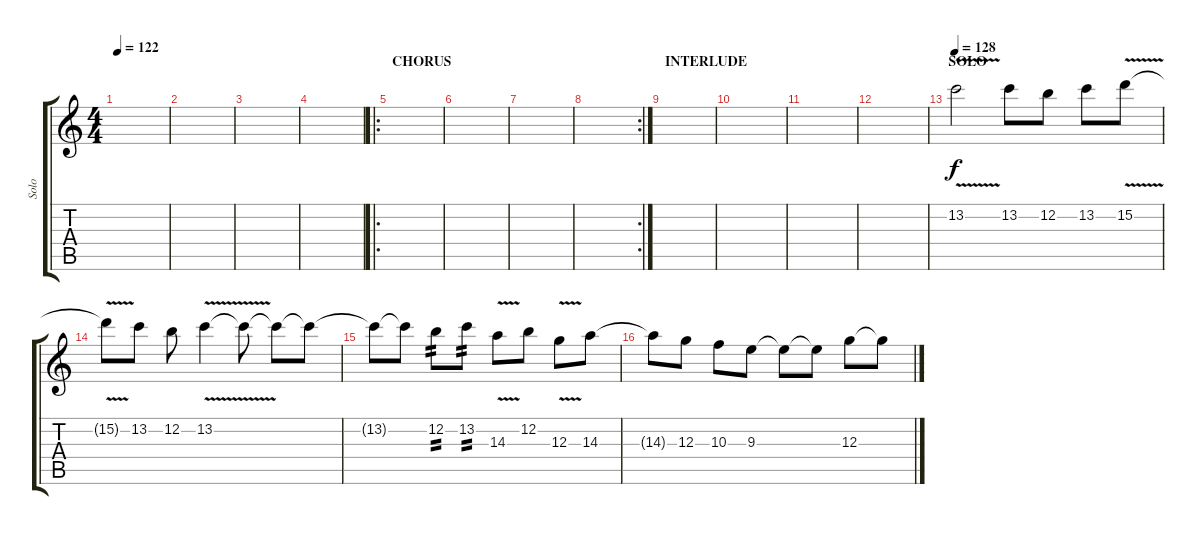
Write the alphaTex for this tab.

\track ("Solo" "Solo") {instrument overdrivenguitar}
\staff {score tabs}
\tuning (E4 B3 G3 D3 A2 E2) {hide}
\ts (4 4)
\tempo 122
\clef g2
\ks c
|
|
|
|
\ro
\section ("" "CHORUS")
|
|
|
\rc 2
|
\section ("" "INTERLUDE")
|
|
|
|
\section ("" "SOLO")
\tempo 128
13.2{v}.2 13.2.8 12.2.8 13.2.8 15.2{v}.8 |
15.2{t}.8 13.2.8 12.2.8 13.2{v}.4 13.2{t}.8 13.2{t}.8 13.2{t}.8 |
13.2{t}.8 13.2{t}.8 12.2.8{tp 2} 13.2.8{tp 2} 14.3{v}.8 12.2.8 12.3{v}.8 14.3.8 |
14.3{t}.8 12.3.8 10.3.8 9.3.8 9.3{t}.8 9.3{t}.8 12.3.8 12.3{t}.8
